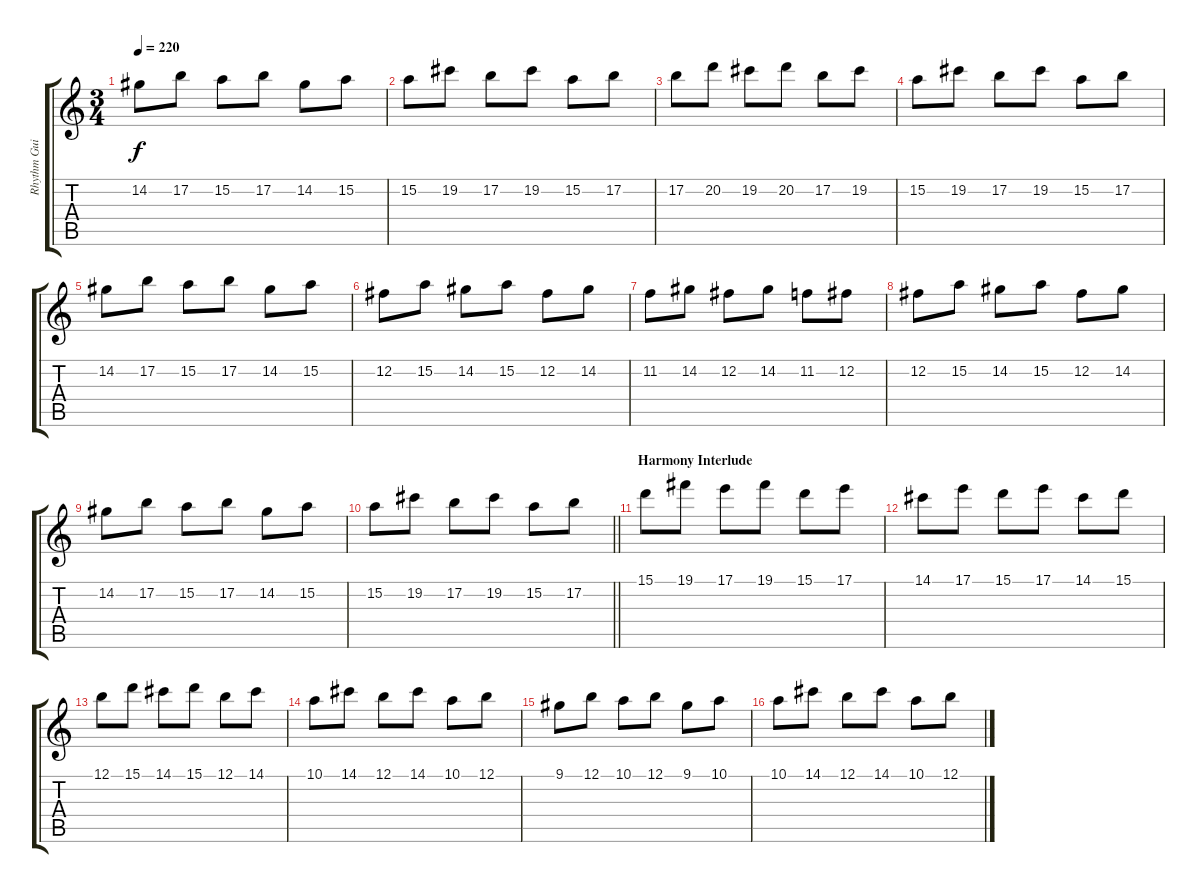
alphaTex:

\track ("Rhythm Guitar" "Rhythm Gui") {instrument distortionguitar}
\staff {score tabs}
\tuning (B3 Gb3 D3 A2 E2 B1) {hide}
\ts (3 4)
\tempo 220
\clef g2
\ks c
14.2.8{dy f} 17.2.8 15.2.8 17.2.8 14.2.8 15.2.8 |
15.2.8 19.2.8 17.2.8 19.2.8 15.2.8 17.2.8 |
17.2.8 20.2.8 19.2.8 20.2.8 17.2.8 19.2.8 |
15.2.8 19.2.8 17.2.8 19.2.8 15.2.8 17.2.8 |
14.2.8 17.2.8 15.2.8 17.2.8 14.2.8 15.2.8 |
12.2.8 15.2.8 14.2.8 15.2.8 12.2.8 14.2.8 |
11.2.8 14.2.8 12.2.8 14.2.8 11.2.8 12.2.8 |
12.2.8 15.2.8 14.2.8 15.2.8 12.2.8 14.2.8 |
14.2.8 17.2.8 15.2.8 17.2.8 14.2.8 15.2.8 |
\barLineRight lightlight
15.2.8 19.2.8 17.2.8 19.2.8 15.2.8 17.2.8 |
\section ("" "Harmony Interlude")
15.1.8 19.1.8 17.1.8 19.1.8 15.1.8 17.1.8 |
14.1.8 17.1.8 15.1.8 17.1.8 14.1.8 15.1.8 |
12.1.8 15.1.8 14.1.8 15.1.8 12.1.8 14.1.8 |
10.1.8 14.1.8 12.1.8 14.1.8 10.1.8 12.1.8 |
9.1.8 12.1.8 10.1.8 12.1.8 9.1.8 10.1.8 |
10.1.8 14.1.8 12.1.8 14.1.8 10.1.8 12.1.8
